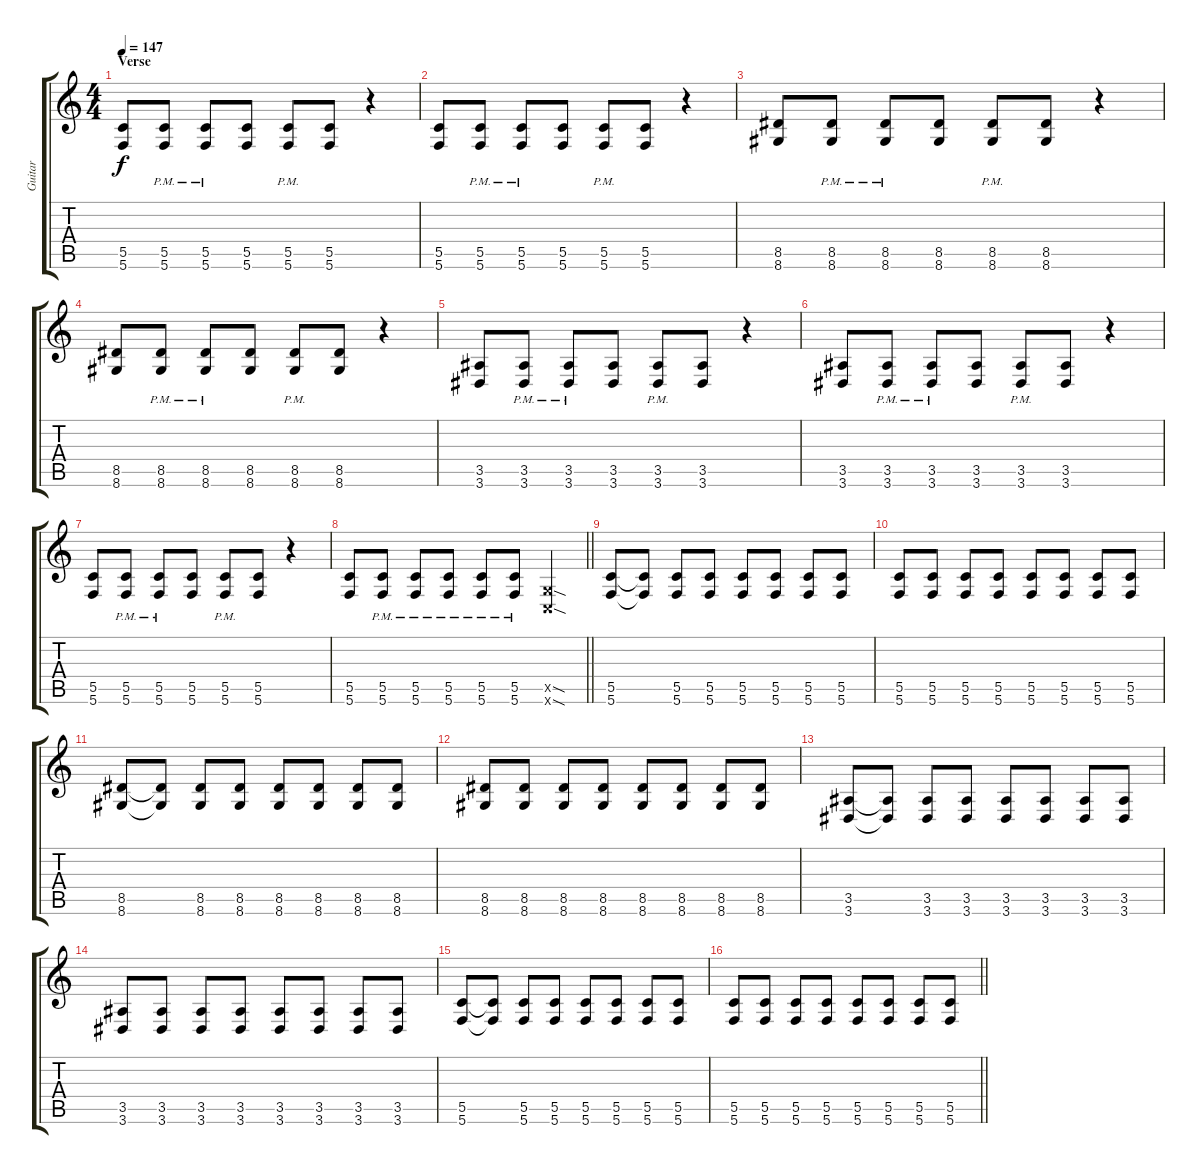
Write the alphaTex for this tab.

\track ("Guitar" "Guitar") {instrument distortionguitar}
\staff {score tabs}
\tuning (D4 A3 F3 C3 G2 C2) {hide}
\ts (4 4)
\section ("" "Verse")
\tempo 147
\clef g2
\ks c
(5.5 5.6).8{dy f} (5.5{pm} 5.6{pm}).8 (5.5{pm} 5.6{pm}).8 (5.5 5.6).8 (5.5{pm} 5.6{pm}).8 (5.5 5.6).8 r.4 |
(5.5 5.6).8 (5.5{pm} 5.6{pm}).8 (5.5{pm} 5.6{pm}).8 (5.5 5.6).8 (5.5{pm} 5.6{pm}).8 (5.5 5.6).8 r.4 |
(8.5 8.6).8 (8.5{pm} 8.6{pm}).8 (8.5{pm} 8.6{pm}).8 (8.5 8.6).8 (8.5{pm} 8.6{pm}).8 (8.5 8.6).8 r.4 |
(8.5 8.6).8 (8.5{pm} 8.6{pm}).8 (8.5{pm} 8.6{pm}).8 (8.5 8.6).8 (8.5{pm} 8.6{pm}).8 (8.5 8.6).8 r.4 |
(3.5 3.6).8 (3.5{pm} 3.6{pm}).8 (3.5{pm} 3.6{pm}).8 (3.5 3.6).8 (3.5{pm} 3.6{pm}).8 (3.5 3.6).8 r.4 |
(3.5 3.6).8 (3.5{pm} 3.6{pm}).8 (3.5{pm} 3.6{pm}).8 (3.5 3.6).8 (3.5{pm} 3.6{pm}).8 (3.5 3.6).8 r.4 |
(5.5 5.6).8 (5.5{pm} 5.6{pm}).8 (5.5{pm} 5.6{pm}).8 (5.5 5.6).8 (5.5{pm} 5.6{pm}).8 (5.5 5.6).8 r.4 |
\barLineRight lightlight
(5.5 5.6).8 (5.5{pm} 5.6{pm}).8 (5.5{pm} 5.6{pm}).8 (5.5{pm} 5.6{pm}).8 (5.5{pm} 5.6{pm}).8 (5.5{pm} 5.6{pm}).8 (0.5{sod x} 0.6{sod x}).4 |
\section ("" "")
(5.5 5.6).8 (5.5{t} 5.6{t}).8 (5.5 5.6).8 (5.5 5.6).8 (5.5 5.6).8 (5.5 5.6).8 (5.5 5.6).8 (5.5 5.6).8 |
(5.5 5.6).8 (5.5 5.6).8 (5.5 5.6).8 (5.5 5.6).8 (5.5 5.6).8 (5.5 5.6).8 (5.5 5.6).8 (5.5 5.6).8 |
(8.5 8.6).8 (8.5{t} 8.6{t}).8 (8.5 8.6).8 (8.5 8.6).8 (8.5 8.6).8 (8.5 8.6).8 (8.5 8.6).8 (8.5 8.6).8 |
(8.5 8.6).8 (8.5 8.6).8 (8.5 8.6).8 (8.5 8.6).8 (8.5 8.6).8 (8.5 8.6).8 (8.5 8.6).8 (8.5 8.6).8 |
(3.5 3.6).8 (3.5{t} 3.6{t}).8 (3.5 3.6).8 (3.5 3.6).8 (3.5 3.6).8 (3.5 3.6).8 (3.5 3.6).8 (3.5 3.6).8 |
(3.5 3.6).8 (3.5 3.6).8 (3.5 3.6).8 (3.5 3.6).8 (3.5 3.6).8 (3.5 3.6).8 (3.5 3.6).8 (3.5 3.6).8 |
(5.5 5.6).8 (5.5{t} 5.6{t}).8 (5.5 5.6).8 (5.5 5.6).8 (5.5 5.6).8 (5.5 5.6).8 (5.5 5.6).8 (5.5 5.6).8 |
\barLineRight lightlight
(5.5 5.6).8 (5.5 5.6).8 (5.5 5.6).8 (5.5 5.6).8 (5.5 5.6).8 (5.5 5.6).8 (5.5 5.6).8 (5.5 5.6).8
